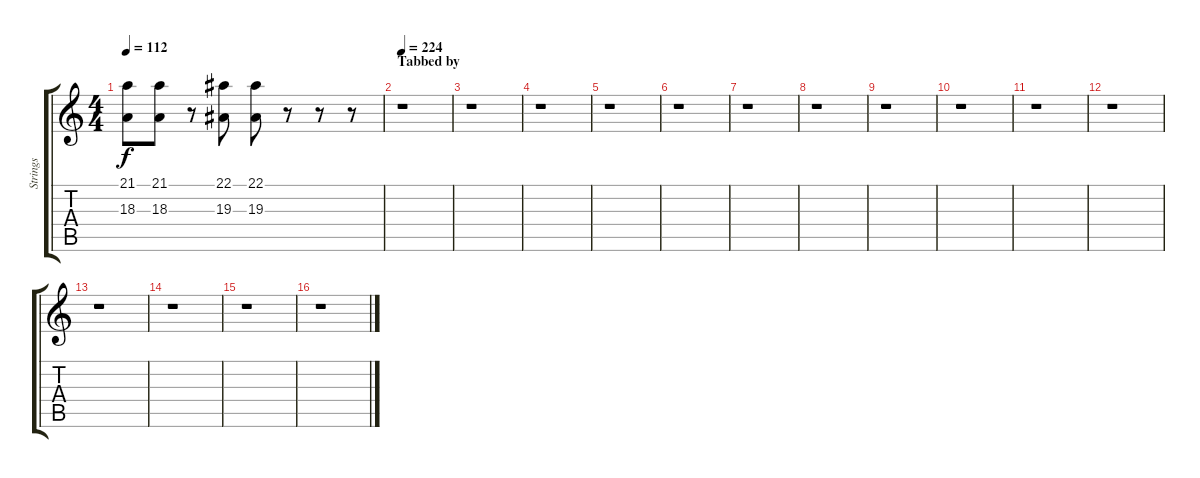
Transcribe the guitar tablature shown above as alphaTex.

\track ("Strings" "Strings") {instrument stringensemble1}
\staff {score tabs}
\tuning (C4 G3 Eb3 Bb2 F2 C2) {hide}
\ts (4 4)
\tempo 112
\clef g2
\ks c
(21.1 18.3).8{dy f} (21.1 18.3).8 r.8 (22.1 19.3).8 (22.1 19.3).8 r.8 r.8 r.8 |
\section ("" "Tabbed by")
\tempo 224
r.1 |
r.1 |
r.1 |
r.1 |
r.1 |
r.1 |
r.1 |
r.1 |
r.1 |
r.1 |
r.1 |
r.1 |
r.1 |
r.1 |
r.1
